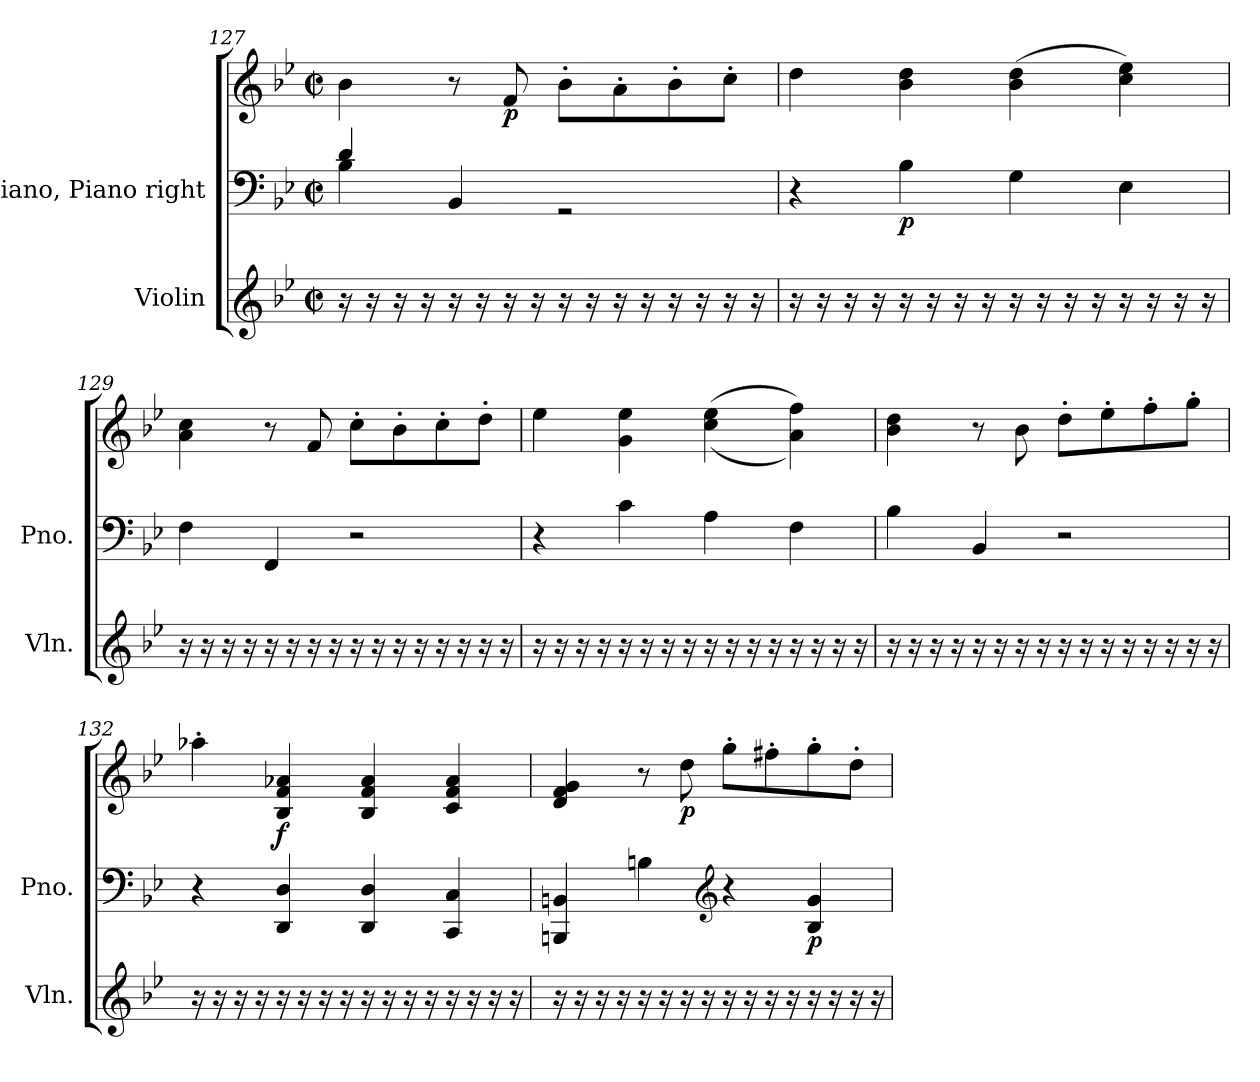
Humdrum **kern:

**kern	**kern	**kern	**dynam
*part2	*part1	*part1	*part1
*staff3	*staff2	*staff1	*staff1/2
*I"Violin	*I"Piano, Piano right	*	*
*I'Vln.	*I'Pno.	*	*
!!LO:PB:g=z
*clefG2	*clefF4	*clefG2	*
*k[b-e-]	*k[b-e-]	*k[b-e-]	*
*M2/2	*M2/2	*M2/2	*
*met(c|)	*met(c|)	*met(c|)	*
=127	=127	=127	=127
*	*^	*	*
16r	4d/	4B-\	4b-\	.
16r	.	.	.	.
16r	.	.	.	.
16r	.	.	.	.
16r	4BB-/	2.ryy	8r	.
16r	.	.	.	.
!	!	!	!	!LO:DY:b
16r	.	.	8f/	p
16r	.	.	.	.
16r	2rGG	.	8b-'\L	.
16r	.	.	.	.
16r	.	.	8a'\	.
16r	.	.	.	.
16r	.	.	8b-'\	.
16r	.	.	.	.
16r	.	.	8cc'\J	.
16r	.	.	.	.
*	*v	*v	*	*
=128	=128	=128	=128
16r	4r	4dd\	.
16r	.	.	.
16r	.	.	.
16r	.	.	.
!	!	!	!LO:DY:b=2
16r	4B-\	4b-\ 4dd\	p
16r	.	.	.
16r	.	.	.
16r	.	.	.
16r	4G\	(>4b-\ 4dd\	.
16r	.	.	.
16r	.	.	.
16r	.	.	.
16r	4E-\	4cc\ 4ee-\)	.
16r	.	.	.
16r	.	.	.
16r	.	.	.
!!LO:LB:g=z
=129	=129	=129	=129
16r	4F\	4a\ 4cc\	.
16r	.	.	.
16r	.	.	.
16r	.	.	.
16r	4FF/	8r	.
16r	.	.	.
16r	.	8f/	.
16r	.	.	.
16r	2r	8cc'\L	.
16r	.	.	.
16r	.	8b-'\	.
16r	.	.	.
16r	.	8cc'\	.
16r	.	.	.
16r	.	8dd'\J	.
16r	.	.	.
=130	=130	=130	=130
16r	4r	4ee-\	.
16r	.	.	.
16r	.	.	.
16r	.	.	.
16r	4c\	4g\ 4ee-\	.
16r	.	.	.
16r	.	.	.
16r	.	.	.
16r	4A\	(<(>4cc\ 4ee-\	.
16r	.	.	.
16r	.	.	.
16r	.	.	.
16r	4F\	4a\ 4ff\))	.
16r	.	.	.
16r	.	.	.
16r	.	.	.
!!LO:LB:g=z
=131	=131	=131	=131
16r	4B-\	4b-\ 4dd\	.
16r	.	.	.
16r	.	.	.
16r	.	.	.
16r	4BB-/	8r	.
16r	.	.	.
16r	.	8b-\	.
16r	.	.	.
16r	2r	8dd'\L	.
16r	.	.	.
16r	.	8ee-'\	.
16r	.	.	.
16r	.	8ff'\	.
16r	.	.	.
16r	.	8gg'\J	.
16r	.	.	.
=132	=132	=132	=132
16r	4r	4aa-X'\	.
16r	.	.	.
16r	.	.	.
16r	.	.	.
!	!	!	!LO:DY:b
16r	4DD/ 4D/	4B-/ 4f/ 4a-X/	f
16r	.	.	.
16r	.	.	.
16r	.	.	.
16r	4DD/ 4D/	4B-/ 4f/ 4a-/	.
16r	.	.	.
16r	.	.	.
16r	.	.	.
16r	4CC/ 4C/	4c/ 4f/ 4a-/	.
16r	.	.	.
16r	.	.	.
16r	.	.	.
!!LO:PB:g=z
=133	=133	=133	=133
16r	4BBBn/ 4BBn/	4d/ 4f/ 4g/	.
16r	.	.	.
16r	.	.	.
16r	.	.	.
16r	4Bn\	8r	.
16r	.	.	.
!	!	!	!LO:DY:b
16r	.	8dd\	p
16r	.	.	.
*	*clefG2	*	*
16r	4r	8gg'\L	.
16r	.	.	.
16r	.	8ff#X'\	.
16r	.	.	.
!	!	!	!LO:DY:b=2
16r	4B/ 4g/	8gg'\	p
16r	.	.	.
16r	.	8dd'\J	.
16r	.	.	.
=	=	=	=
*-	*-	*-	*-
